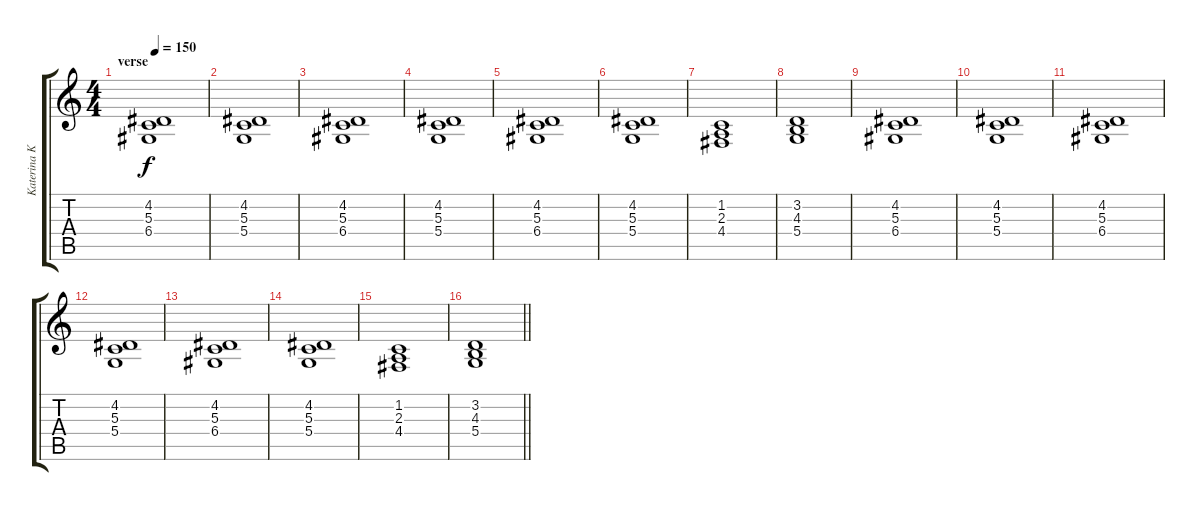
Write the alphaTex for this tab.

\track ("Katerina Kotelnikova " "Katerina K") {instrument drawbarorgan}
\staff {score tabs}
\tuning (E4 B3 G3 D3 A2 E2) {hide}
\ts (4 4)
\section ("" "verse")
\tempo 150
\clef g2
\ks c
(4.2 5.3 6.4).1{dy f} |
(4.2 5.3 5.4).1 |
(4.2 5.3 6.4).1 |
(4.2 5.3 5.4).1 |
(4.2 5.3 6.4).1 |
(4.2 5.3 5.4).1 |
(1.2 2.3 4.4).1 |
(3.2 4.3 5.4).1 |
(4.2 5.3 6.4).1 |
(4.2 5.3 5.4).1 |
(4.2 5.3 6.4).1 |
(4.2 5.3 5.4).1 |
(4.2 5.3 6.4).1 |
(4.2 5.3 5.4).1 |
(1.2 2.3 4.4).1 |
\barLineRight lightlight
(3.2 4.3 5.4).1
